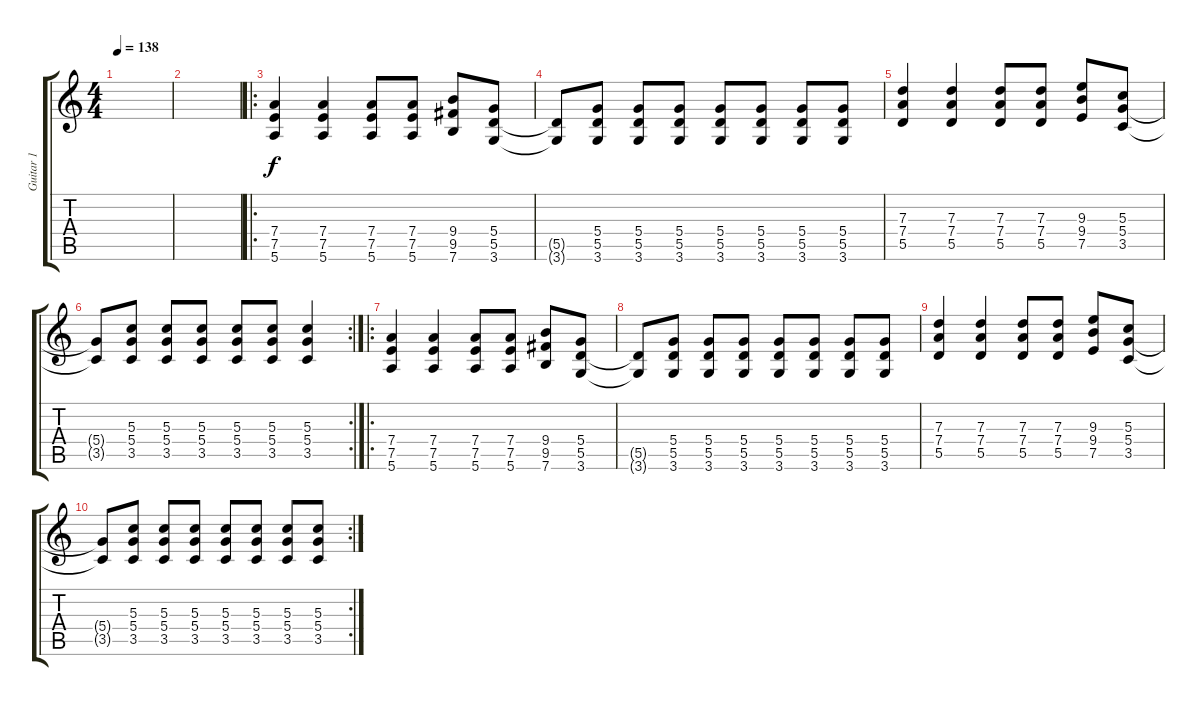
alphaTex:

\track ("Guitar 1" "Guitar 1") {instrument overdrivenguitar}
\staff {score tabs}
\tuning (E4 B3 G3 D3 A2 E2) {hide}
\ts (4 4)
\tempo 138
\clef g2
\ks c
|
|
\ro
(7.4 7.5 5.6).4 (7.4 7.5 5.6).4 (7.4 7.5 5.6).8 (7.4 7.5 5.6).8 (9.4 9.5 7.6).8 (5.4 5.5 3.6).8 |
(5.5{t} 3.6{t}).8 (5.4 5.5 3.6).8 (5.4 5.5 3.6).8 (5.4 5.5 3.6).8 (5.4 5.5 3.6).8 (5.4 5.5 3.6).8 (5.4 5.5 3.6).8 (5.4 5.5 3.6).8 |
(7.3 7.4 5.5).4 (7.3 7.4 5.5).4 (7.3 7.4 5.5).8 (7.3 7.4 5.5).8 (9.3 9.4 7.5).8 (5.3 5.4 3.5).8 |
\rc 2
(5.4{t} 3.5{t}).8 (5.3 5.4 3.5).8 (5.3 5.4 3.5).8 (5.3 5.4 3.5).8 (5.3 5.4 3.5).8 (5.3 5.4 3.5).8 (5.3 5.4 3.5).4 |
\ro
(7.4 7.5 5.6).4 (7.4 7.5 5.6).4 (7.4 7.5 5.6).8 (7.4 7.5 5.6).8 (9.4 9.5 7.6).8 (5.4 5.5 3.6).8 |
(5.5{t} 3.6{t}).8 (5.4 5.5 3.6).8 (5.4 5.5 3.6).8 (5.4 5.5 3.6).8 (5.4 5.5 3.6).8 (5.4 5.5 3.6).8 (5.4 5.5 3.6).8 (5.4 5.5 3.6).8 |
(7.3 7.4 5.5).4 (7.3 7.4 5.5).4 (7.3 7.4 5.5).8 (7.3 7.4 5.5).8 (9.3 9.4 7.5).8 (5.3 5.4 3.5).8 |
\rc 2
(5.4{t} 3.5{t}).8 (5.3 5.4 3.5).8 (5.3 5.4 3.5).8 (5.3 5.4 3.5).8 (5.3 5.4 3.5).8 (5.3 5.4 3.5).8 (5.3 5.4 3.5).8 (5.3 5.4 3.5).8
